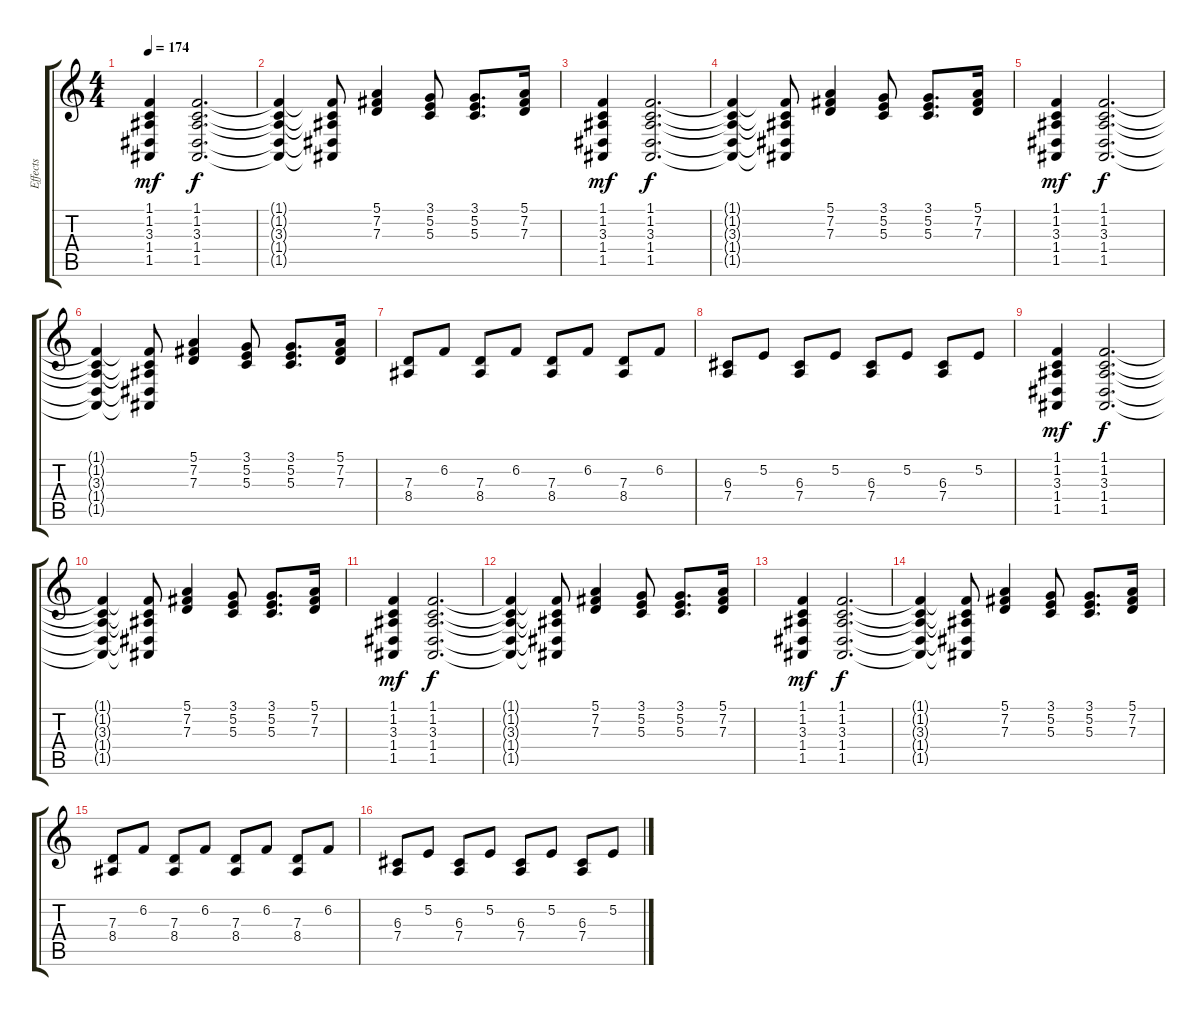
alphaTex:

\track ("Effects" "Effects") {instrument stringensemble1}
\staff {score tabs}
\tuning (E4 B3 G3 D3 A2 E2) {hide}
\ts (4 4)
\tempo 174
\clef g2
\ks c
(1.1 1.2 3.3 1.4 1.5).4{dy mf volume 9} (1.1 1.2 3.3 1.4 1.5).2{d dy f volume 6} |
(1.1{t} 1.2{t} 3.3{t} 1.4{t} 1.5{t}).4 (1.1{t} 1.2{t} 3.3{t} 1.4{t} 1.5{t}).8 (5.1 7.2 7.3).4 (3.1 5.2 5.3).8 (3.1 5.2 5.3).8{d} (5.1 7.2 7.3).16 |
(1.1 1.2 3.3 1.4 1.5).4{dy mf volume 9} (1.1 1.2 3.3 1.4 1.5).2{d dy f volume 6} |
(1.1{t} 1.2{t} 3.3{t} 1.4{t} 1.5{t}).4 (1.1{t} 1.2{t} 3.3{t} 1.4{t} 1.5{t}).8 (5.1 7.2 7.3).4 (3.1 5.2 5.3).8 (3.1 5.2 5.3).8{d} (5.1 7.2 7.3).16 |
(1.1 1.2 3.3 1.4 1.5).4{dy mf volume 9} (1.1 1.2 3.3 1.4 1.5).2{d dy f volume 6} |
(1.1{t} 1.2{t} 3.3{t} 1.4{t} 1.5{t}).4 (1.1{t} 1.2{t} 3.3{t} 1.4{t} 1.5{t}).8 (5.1 7.2 7.3).4 (3.1 5.2 5.3).8 (3.1 5.2 5.3).8{d} (5.1 7.2 7.3).16 |
(7.3 8.4).8 6.2.8 (7.3 8.4).8 6.2.8 (7.3 8.4).8 6.2.8 (7.3 8.4).8 6.2.8 |
(6.3 7.4).8 5.2.8 (6.3 7.4).8 5.2.8 (6.3 7.4).8 5.2.8 (6.3 7.4).8 5.2.8 |
(1.1 1.2 3.3 1.4 1.5).4{dy mf volume 9} (1.1 1.2 3.3 1.4 1.5).2{d dy f volume 6} |
(1.1{t} 1.2{t} 3.3{t} 1.4{t} 1.5{t}).4 (1.1{t} 1.2{t} 3.3{t} 1.4{t} 1.5{t}).8 (5.1 7.2 7.3).4 (3.1 5.2 5.3).8 (3.1 5.2 5.3).8{d} (5.1 7.2 7.3).16 |
(1.1 1.2 3.3 1.4 1.5).4{dy mf volume 9} (1.1 1.2 3.3 1.4 1.5).2{d dy f volume 6} |
(1.1{t} 1.2{t} 3.3{t} 1.4{t} 1.5{t}).4 (1.1{t} 1.2{t} 3.3{t} 1.4{t} 1.5{t}).8 (5.1 7.2 7.3).4 (3.1 5.2 5.3).8 (3.1 5.2 5.3).8{d} (5.1 7.2 7.3).16 |
(1.1 1.2 3.3 1.4 1.5).4{dy mf volume 9} (1.1 1.2 3.3 1.4 1.5).2{d dy f volume 6} |
(1.1{t} 1.2{t} 3.3{t} 1.4{t} 1.5{t}).4 (1.1{t} 1.2{t} 3.3{t} 1.4{t} 1.5{t}).8 (5.1 7.2 7.3).4 (3.1 5.2 5.3).8 (3.1 5.2 5.3).8{d} (5.1 7.2 7.3).16 |
(7.3 8.4).8 6.2.8 (7.3 8.4).8 6.2.8 (7.3 8.4).8 6.2.8 (7.3 8.4).8 6.2.8 |
(6.3 7.4).8 5.2.8 (6.3 7.4).8 5.2.8 (6.3 7.4).8 5.2.8 (6.3 7.4).8 5.2.8
